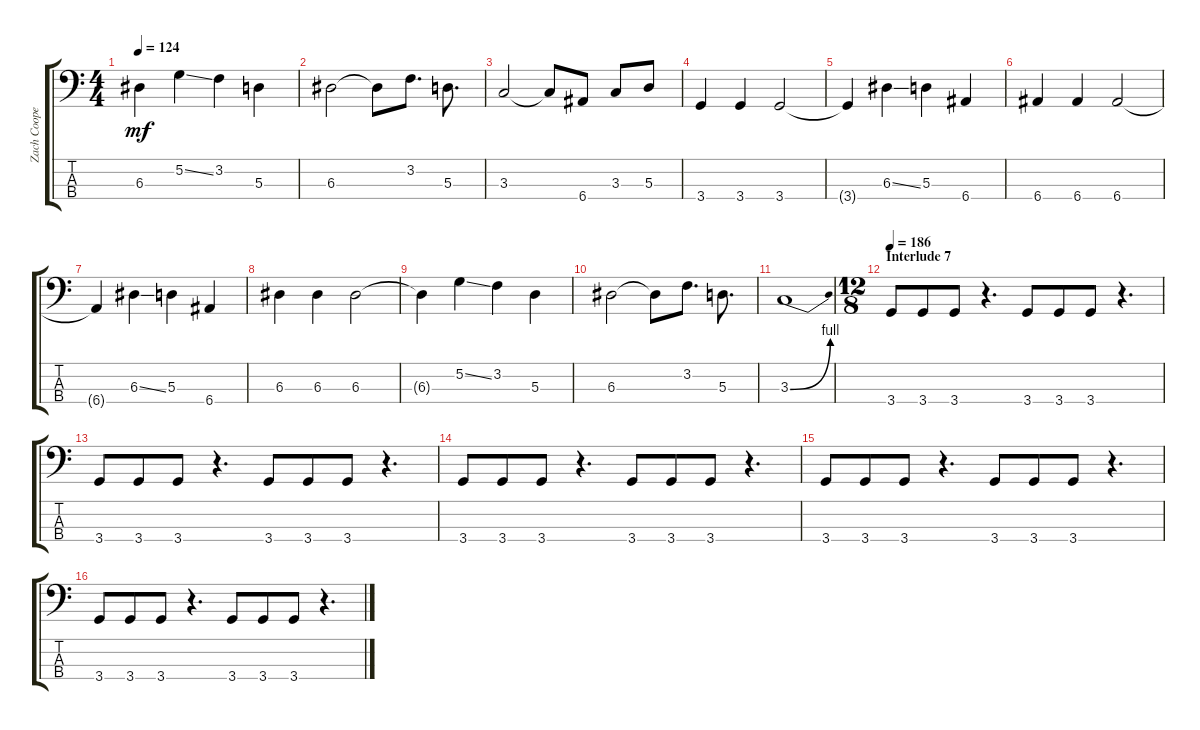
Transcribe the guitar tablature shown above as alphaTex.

\track ("Zach Cooper" "Zach Coope") {instrument electricbassfinger}
\staff {score tabs}
\tuning (G2 D2 A1 E1) {hide}
\ts (4 4)
\tempo 124
\clef f4
\ks c
6.3{t}.4{dy mf} 5.2{ss}.4 3.2.4 5.3.4 |
6.3.2 6.3{t}.8 3.2.8{d} 5.3.8{d} |
3.3.2 3.3{t}.8 6.4.8 3.3.8 5.3.8 |
3.4.4 3.4.4 3.4.2 |
3.4{t}.4 6.3{ss}.4 5.3.4 6.4.4 |
6.4.4 6.4.4 6.4.2 |
6.4{t}.4 6.3{ss}.4 5.3.4 6.4.4 |
6.3.4 6.3.4 6.3.2 |
6.3{t}.4 5.2{ss}.4 3.2.4 5.3.4 |
6.3.2 6.3{t}.8 3.2.8{d} 5.3.8{d} |
3.3{be (bend 0 0 60 4)}.1 |
\ts (12 8)
\section ("" "Interlude 7")
\tempo 186
3.4.8 3.4.8 3.4.8 r.4{d} 3.4.8 3.4.8 3.4.8 r.4{d} |
3.4.8 3.4.8 3.4.8 r.4{d} 3.4.8 3.4.8 3.4.8 r.4{d} |
3.4.8 3.4.8 3.4.8 r.4{d} 3.4.8 3.4.8 3.4.8 r.4{d} |
3.4.8 3.4.8 3.4.8 r.4{d} 3.4.8 3.4.8 3.4.8 r.4{d} |
3.4.8 3.4.8 3.4.8 r.4{d} 3.4.8 3.4.8 3.4.8 r.4{d}
